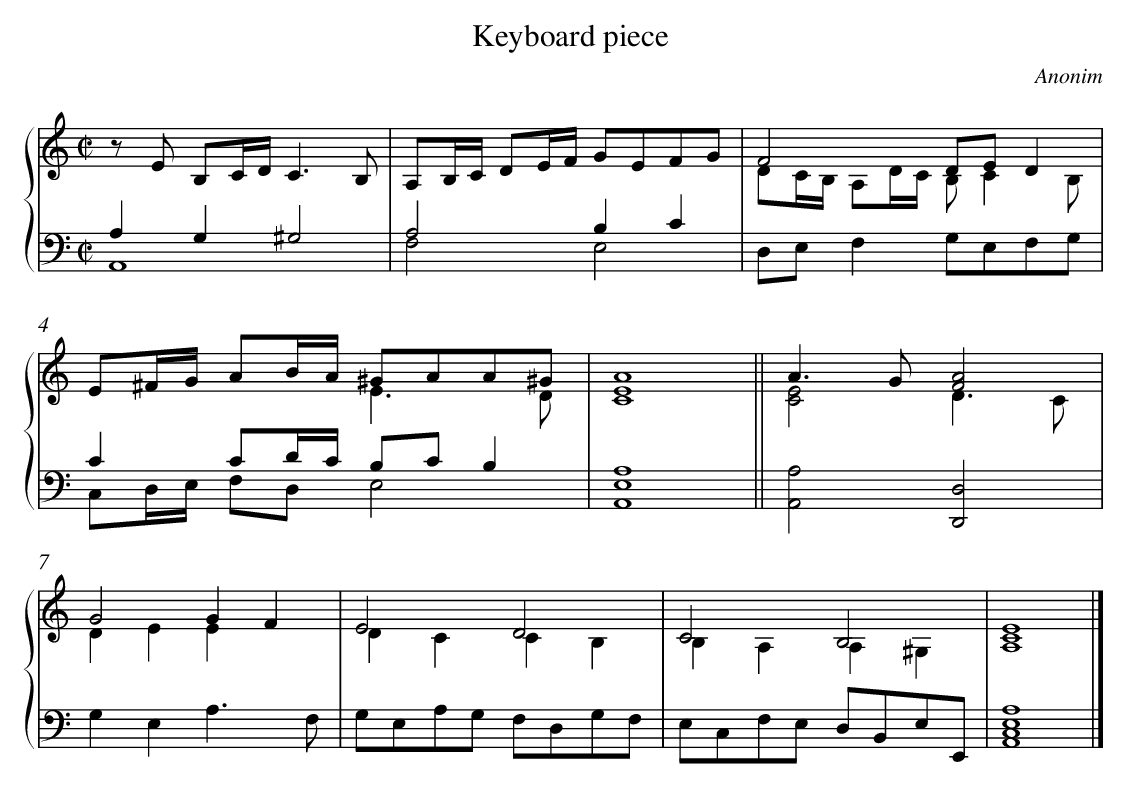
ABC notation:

X:1
T: Keyboard piece
C: Anonim
L: 1/8
M: C|
%%staves {1 2}
V: 1
V: 2 clef=bass
K: C
[V:1] z E B,C/D/C3B, |
[V:2] A,2G,2^G,4 & A,,8 |
[V:1] A,B,/C/ DE/F/ GEFG |
[V:2] A,4B,2C2 & F,4E,4 |
[V:1] F4DED2 & DC/B,/ A,D/C/ B,C2B, |
[V:2] D,E,F,2G,E,F,G, |
[V:1] E^F/G/ AB/A/ ^GAA^G & x4E3D |
[V:2] C2CD/C/ B,CB,2 & C,D,/E,/ F,D,E,4 |
[V:1] [C8E8A8] ||
[V:2] [A,,8E,8A,8] ||
[V:1] A2>G2[F4A4] & [C4E4]D3C |
[V:2] [A,,4A,4][D,,4D,4] |
[V:1] G4G2F2 & D2E2E2x2 |
[V:2] G,2E,2A,3F, |
[V:1] E4D4 & D2C2C2B,2 |
[V:2] G,E,A,G, F,D,G,F, |
[V:1] C4B,4 & B,2A,2A,2^G,2 |
[V:2] E,C,F,E, D,B,,E,E,, |
[V:1] [A,8C8E8] |]
[V:2] [A,,8C,8E,8A,8] |]
